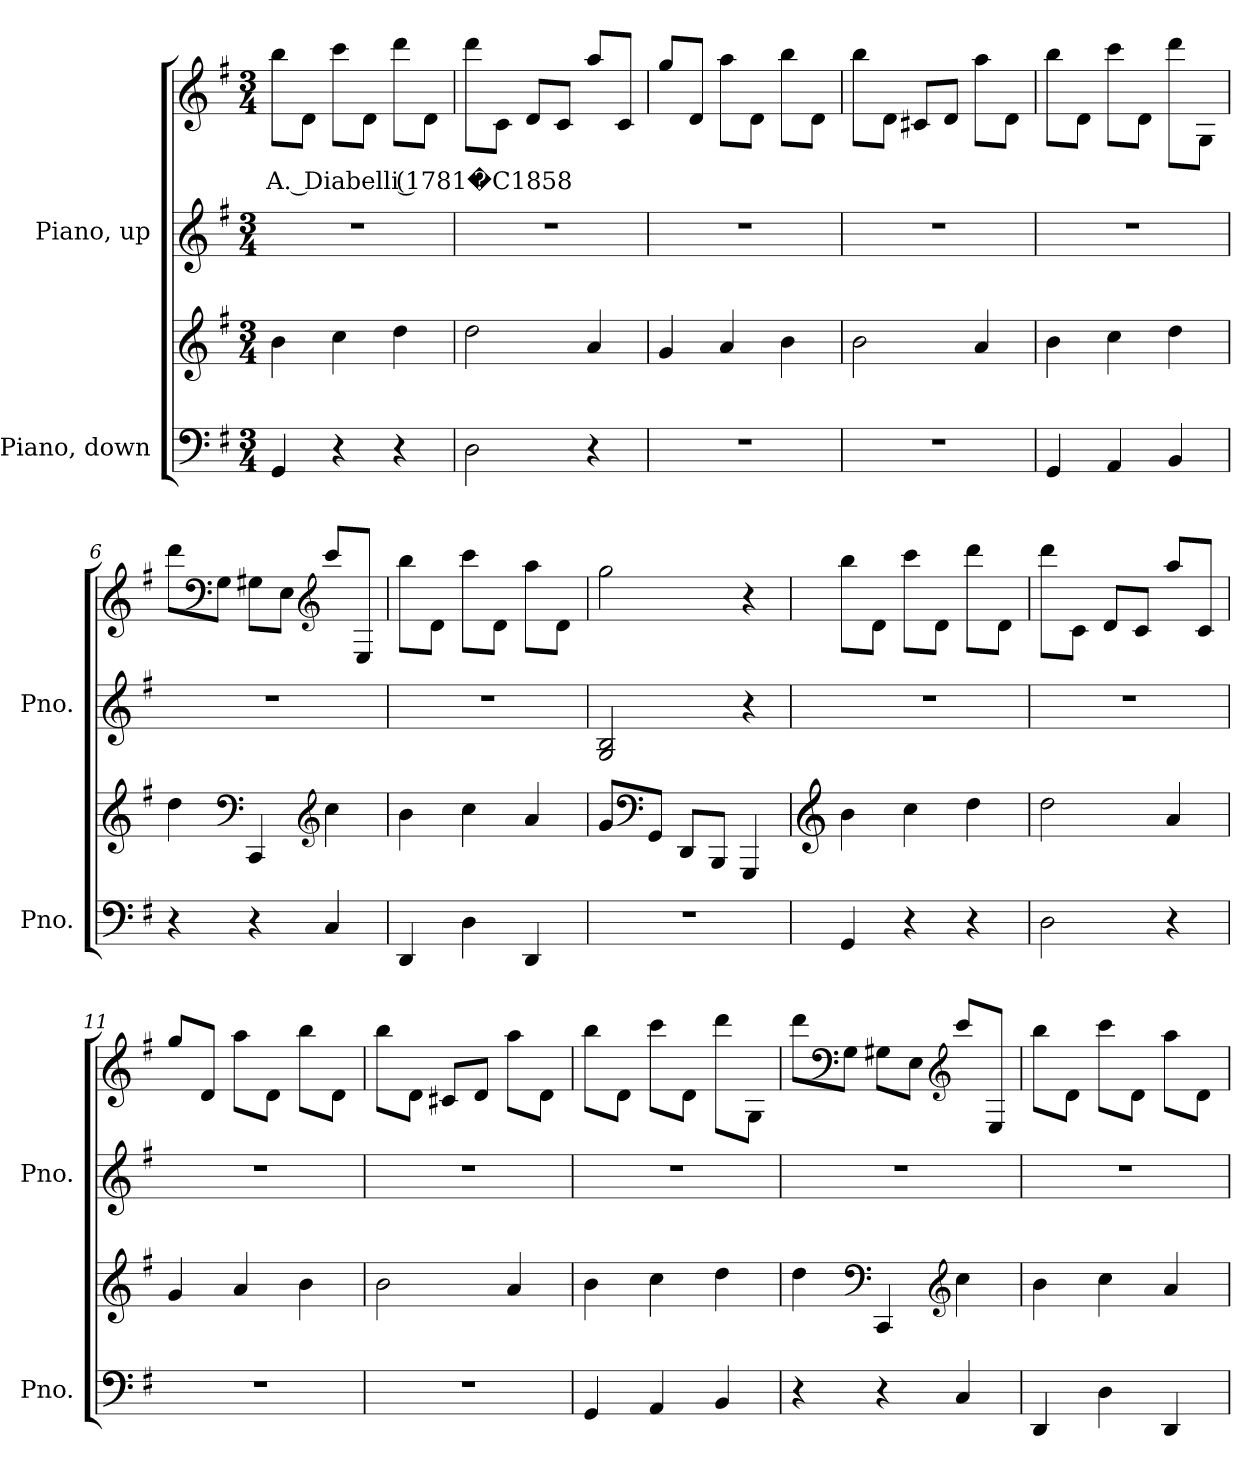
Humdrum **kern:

**kern	**kern	**kern	**kern	**text
*part2	*part2	*part1	*part1	*part1
*staff4	*staff3	*staff2	*staff1	*staff1
*I"Piano, down	*	*I"Piano, up	*	*
*I'Pno.	*	*I'Pno.	*	*
*clefF4	*clefG2	*clefG2	*clefG2	*
*k[f#]	*k[f#]	*k[f#]	*k[f#]	*
*M3/4	*M3/4	*M3/4	*M3/4	*
*MM120	*MM120	*MM120	*MM120	*
=1	=1	=1	=1	=1
!	!	!	!	!LO:LY:b
4GG/	4b\	2.r	8bb\L	A. Diabelli (1781�C1858
.	.	.	8d\J	.
4r	4cc\	.	8ccc\L	.
.	.	.	8d\J	.
4r	4dd\	.	8ddd\L	.
.	.	.	8d\J	.
=2	=2	=2	=2	=2
2D\	2dd\	2.r	8ddd\L	.
.	.	.	8c\J	.
.	.	.	8d/L	.
.	.	.	8c/J	.
4r	4a/	.	8aa/L	.
.	.	.	8c/J	.
=3	=3	=3	=3	=3
2.r	4g/	2.r	8gg/L	.
.	.	.	8d/J	.
.	4a/	.	8aa\L	.
.	.	.	8d\J	.
.	4b\	.	8bb\L	.
.	.	.	8d\J	.
!!LO:LB:g=z
=4	=4	=4	=4	=4
2.r	2b\	2.r	8bb\L	.
.	.	.	8d\J	.
.	.	.	8c#X/L	.
.	.	.	8d/J	.
.	4a/	.	8aa\L	.
.	.	.	8d\J	.
=5	=5	=5	=5	=5
4GG/	4b\	2.r	8bb\L	.
.	.	.	8d\J	.
4AA/	4cc\	.	8ccc\L	.
.	.	.	8d\J	.
4BB/	4dd\	.	8ddd\L	.
.	.	.	8G\J	.
=6	=6	=6	=6	=6
4r	4dd\	2.r	8ddd\L	.
*	*	*	*clefF4	*
.	.	.	8G\J	.
*	*clefF4	*	*	*
4r	4CC/	.	8G#X\L	.
.	.	.	8E\J	.
*	*clefG2	*	*clefG2	*
4C/	4cc\	.	8ccc/L	.
.	.	.	8E/J	.
=7	=7	=7	=7	=7
4DD/	4b\	2.r	8bb\L	.
.	.	.	8d\J	.
4D\	4cc\	.	8ccc\L	.
.	.	.	8d\J	.
4DD/	4a/	.	8aa\L	.
.	.	.	8d\J	.
=8	=8	=8	=8	=8
2.r	8g/L	2G/ 2B/	2gg\	.
*	*clefF4	*	*	*
.	8GG/J	.	.	.
.	8DD/L	.	.	.
.	8BBB/J	.	.	.
.	4GGG/	4r	4r	.
!!LO:LB:g=z
=9	=9	=9	=9	=9
*	*clefG2	*	*	*
4GG/	4b\	2.r	8bb\L	.
.	.	.	8d\J	.
4r	4cc\	.	8ccc\L	.
.	.	.	8d\J	.
4r	4dd\	.	8ddd\L	.
.	.	.	8d\J	.
=10	=10	=10	=10	=10
2D\	2dd\	2.r	8ddd\L	.
.	.	.	8c\J	.
.	.	.	8d/L	.
.	.	.	8c/J	.
4r	4a/	.	8aa/L	.
.	.	.	8c/J	.
=11	=11	=11	=11	=11
2.r	4g/	2.r	8gg/L	.
.	.	.	8d/J	.
.	4a/	.	8aa\L	.
.	.	.	8d\J	.
.	4b\	.	8bb\L	.
.	.	.	8d\J	.
=12	=12	=12	=12	=12
2.r	2b\	2.r	8bb\L	.
.	.	.	8d\J	.
.	.	.	8c#X/L	.
.	.	.	8d/J	.
.	4a/	.	8aa\L	.
.	.	.	8d\J	.
=13	=13	=13	=13	=13
4GG/	4b\	2.r	8bb\L	.
.	.	.	8d\J	.
4AA/	4cc\	.	8ccc\L	.
.	.	.	8d\J	.
4BB/	4dd\	.	8ddd\L	.
.	.	.	8G\J	.
!!LO:PB:g=z
=14	=14	=14	=14	=14
4r	4dd\	2.r	8ddd\L	.
*	*	*	*clefF4	*
.	.	.	8G\J	.
*	*clefF4	*	*	*
4r	4CC/	.	8G#X\L	.
.	.	.	8E\J	.
*	*clefG2	*	*clefG2	*
4C/	4cc\	.	8ccc/L	.
.	.	.	8E/J	.
=15	=15	=15	=15	=15
4DD/	4b\	2.r	8bb\L	.
.	.	.	8d\J	.
4D\	4cc\	.	8ccc\L	.
.	.	.	8d\J	.
4DD/	4a/	.	8aa\L	.
.	.	.	8d\J	.
=	=	=	=	=
*-	*-	*-	*-	*-
